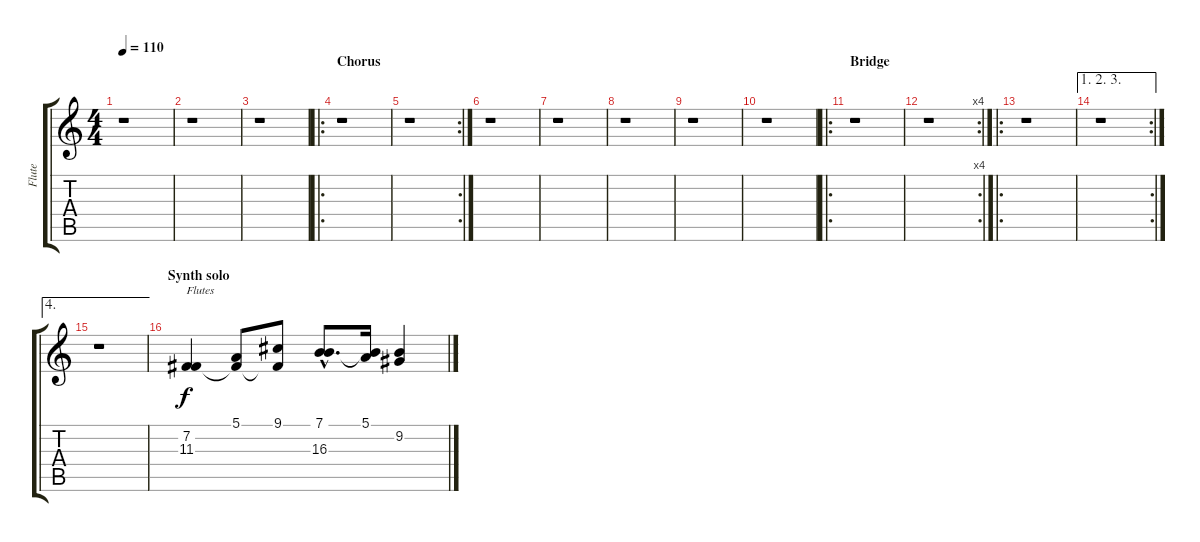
\track ("Flute" "Flute") {instrument flute}
\staff {score tabs}
\tuning (E4 B3 G3 D3 A2 E2) {hide}
\ts (4 4)
\tempo 110
\clef g2
\ks c
r.1{dy f} |
r.1 |
r.1 |
\ro
\section ("" "Chorus")
r.1 |
\rc 2
r.1 |
r.1 |
r.1 |
r.1 |
r.1 |
r.1 |
\ro
\section ("" "Bridge")
r.1 |
\rc 4
r.1 |
\ro
r.1 |
\ae (1 2 3)
\rc 2
r.1 |
\ae 4
r.1 |
\section ("" "Synth solo")
(7.2 11.3).4{txt "Flutes"} (5.1 11.3{t}).8 (9.1 11.3{t}).8 (7.1{hac} 16.3{hac}).8{d} (5.1 16.3{t}).16 (9.2 16.3{t}).4
